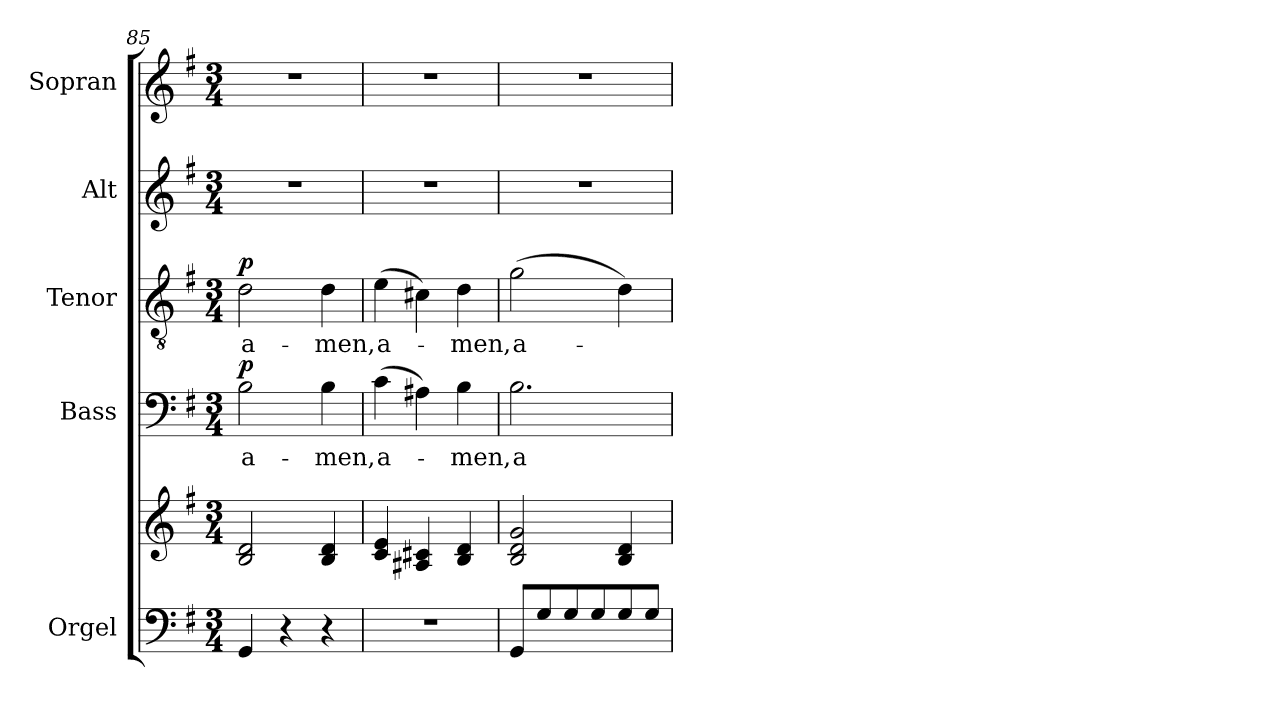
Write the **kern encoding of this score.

**kern	**kern	**kern	**text	**dynam	**kern	**text	**dynam	**kern	**kern
*part5	*part5	*part4	*part4	*part4	*part3	*part3	*part3	*part2	*part1
*staff6	*staff5	*staff4	*staff4	*staff4	*staff3	*staff3	*staff3	*staff2	*staff1
*I"Orgel	*	*I"Bass	*	*	*I"Tenor	*	*	*I"Alt	*I"Sopran
*I'Org.	*	*I'B	*	*	*I'T	*	*	*I'A	*I'S
*clefF4	*clefG2	*clefF4	*	*	*clefGv2	*	*	*clefG2	*clefG2
*k[f#]	*k[f#]	*k[f#]	*	*	*k[f#]	*	*	*k[f#]	*k[f#]
*G:	*G:	*G:	*	*	*G:	*	*	*G:	*G:
*M3/4	*M3/4	*M3/4	*	*	*M3/4	*	*	*M3/4	*M3/4
=85	=85	=85	=85	=85	=85	=85	=85	=85	=85
!	!	!	!LO:LY:b	!LO:DY:a	!	!LO:LY:b	!LO:DY:a	!	!
4GG/	2B/ 2d/	2B\	a-	p	2d\	a-	p	2.r	2.r
4r	.	.	.	.	.	.	.	.	.
!	!	!	!LO:LY:b	!	!	!LO:LY:b	!	!	!
4r	4B/ 4d/	4B\	-men,	.	4d\	-men,	.	.	.
=86	=86	=86	=86	=86	=86	=86	=86	=86	=86
!	!	!	!LO:LY:b	!	!	!LO:LY:b	!	!	!
2.r	4c/ 4e/	(>4c\	a-	.	(>4e\	a-	.	2.r	2.r
.	4A#X/ 4c#X/	4A#X\)	.	.	4c#X\)	.	.	.	.
!	!	!	!LO:LY:b	!	!	!LO:LY:b	!	!	!
.	4B/ 4d/	4B\	-men,	.	4d\	-men,	.	.	.
!!LO:LB:g=z
=87	=87	=87	=87	=87	=87	=87	=87	=87	=87
!	!	!	!LO:LY:b	!	!	!LO:LY:b	!	!	!
8GG/L	2B/ 2d/ 2g/	2.B\	a-	.	(>2g\	a-	.	2.r	2.r
8G/	.	.	.	.	.	.	.	.	.
8G/	.	.	.	.	.	.	.	.	.
8G/	.	.	.	.	.	.	.	.	.
8G/	4B/ 4d/	.	.	.	4d\)	.	.	.	.
8G/J	.	.	.	.	.	.	.	.	.
=	=	=	=	=	=	=	=	=	=
*-	*-	*-	*-	*-	*-	*-	*-	*-	*-
